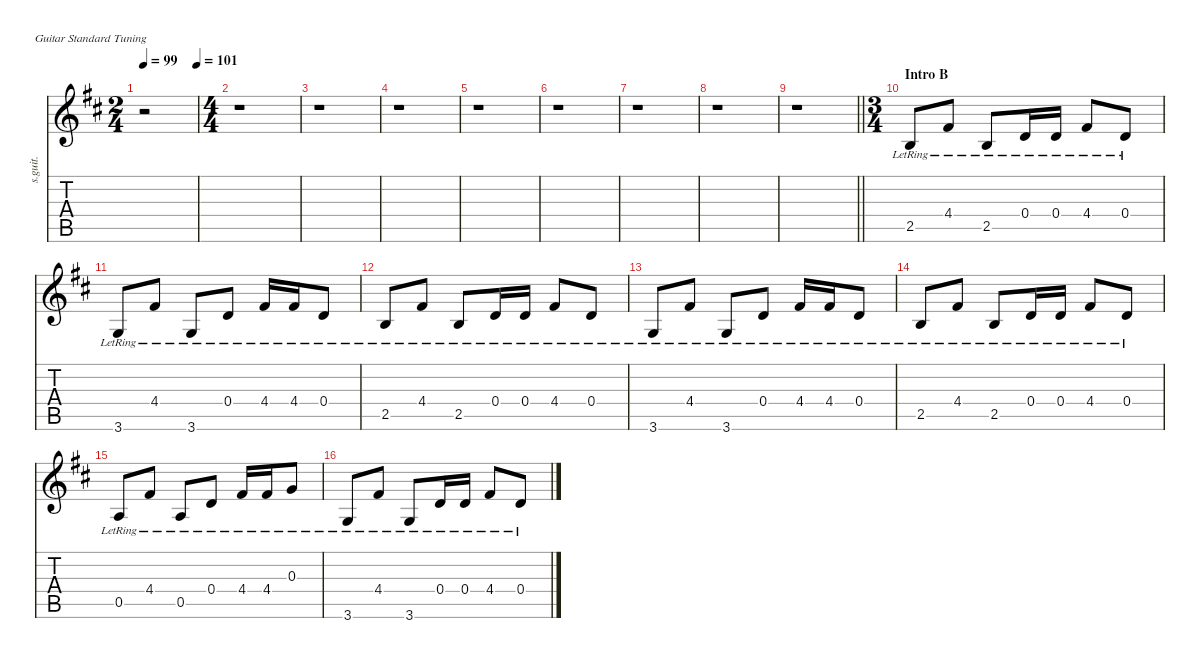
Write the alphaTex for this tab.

\defaultSystemsLayout 4
\hideDynamics
\bracketExtendMode nobrackets
\otherSystemsTrackNameOrientation horizontal
\track ("James Hetfield (Acoustic)" "s.guit.") {defaultSystemsLayout 32 instrument acousticguitarsteel}
\staff {score tabs}
\tuning (E4 B3 G3 D3 A2 E2)
\ts (2 4)
\beaming (8 2 2)
\tempo 99
\tempo (101 1)
\clef g2
\ks bminor
r.2{dy f beam Down} |
\ts (4 4)
\beaming (8 2 2 4)
r.1{beam Down} |
r.1{beam Down} |
r.1{beam Down} |
r.1{beam Down} |
r.1{beam Down} |
r.1{beam Down} |
r.1{beam Down} |
\beaming (8 2 2 2 2)
\barLineRight lightlight
r.1{beam Down} |
\ts (3 4)
\beaming (8 2 2 2)
\section ("" "Intro B")
2.5{lr acc forcenatural}.8{beam Up} 4.4{lr acc #}.8{beam Up} 2.5{lr acc forcenatural}.8{beam Up} 0.4{lr acc forcenatural}.16{beam Up} 0.4{lr acc forcenatural}.16{beam Up} 4.4{lr acc #}.8{beam Up} 0.4{lr acc forcenatural}.8{beam Up} |
3.6{lr acc forcenatural}.8{beam Up} 4.4{lr acc #}.8{beam Up} 3.6{lr acc forcenatural}.8{beam Up} 0.4{lr acc forcenatural}.8{beam Up} 4.4{lr acc #}.16{beam Up} 4.4{lr acc #}.16{beam Up} 0.4{lr acc forcenatural}.8{beam Up} |
2.5{lr acc forcenatural}.8{beam Up} 4.4{lr acc #}.8{beam Up} 2.5{lr acc forcenatural}.8{beam Up} 0.4{lr acc forcenatural}.16{beam Up} 0.4{lr acc forcenatural}.16{beam Up} 4.4{lr acc #}.8{beam Up} 0.4{lr acc forcenatural}.8{beam Up} |
3.6{lr acc forcenatural}.8{beam Up} 4.4{lr acc #}.8{beam Up} 3.6{lr acc forcenatural}.8{beam Up} 0.4{lr acc forcenatural}.8{beam Up} 4.4{lr acc #}.16{beam Up} 4.4{lr acc #}.16{beam Up} 0.4{lr acc forcenatural}.8{beam Up} |
2.5{lr acc forcenatural}.8{beam Up} 4.4{lr acc #}.8{beam Up} 2.5{lr acc forcenatural}.8{beam Up} 0.4{lr acc forcenatural}.16{beam Up} 0.4{lr acc forcenatural}.16{beam Up} 4.4{lr acc #}.8{beam Up} 0.4{lr acc forcenatural}.8{beam Up} |
0.5{lr acc forcenatural}.8{beam Up} 4.4{lr acc #}.8{beam Up} 0.5{lr acc forcenatural}.8{beam Up} 0.4{lr acc forcenatural}.8{beam Up} 4.4{lr acc #}.16{beam Up} 4.4{lr acc #}.16{beam Up} 0.3{lr acc forcenatural}.8{beam Up} |
3.6{lr acc forcenatural}.8{beam Up} 4.4{lr acc #}.8{beam Up} 3.6{lr acc forcenatural}.8{beam Up} 0.4{lr acc forcenatural}.16{beam Up} 0.4{lr acc forcenatural}.16{beam Up} 4.4{lr acc #}.8{beam Up} 0.4{lr acc forcenatural}.8{beam Up}
